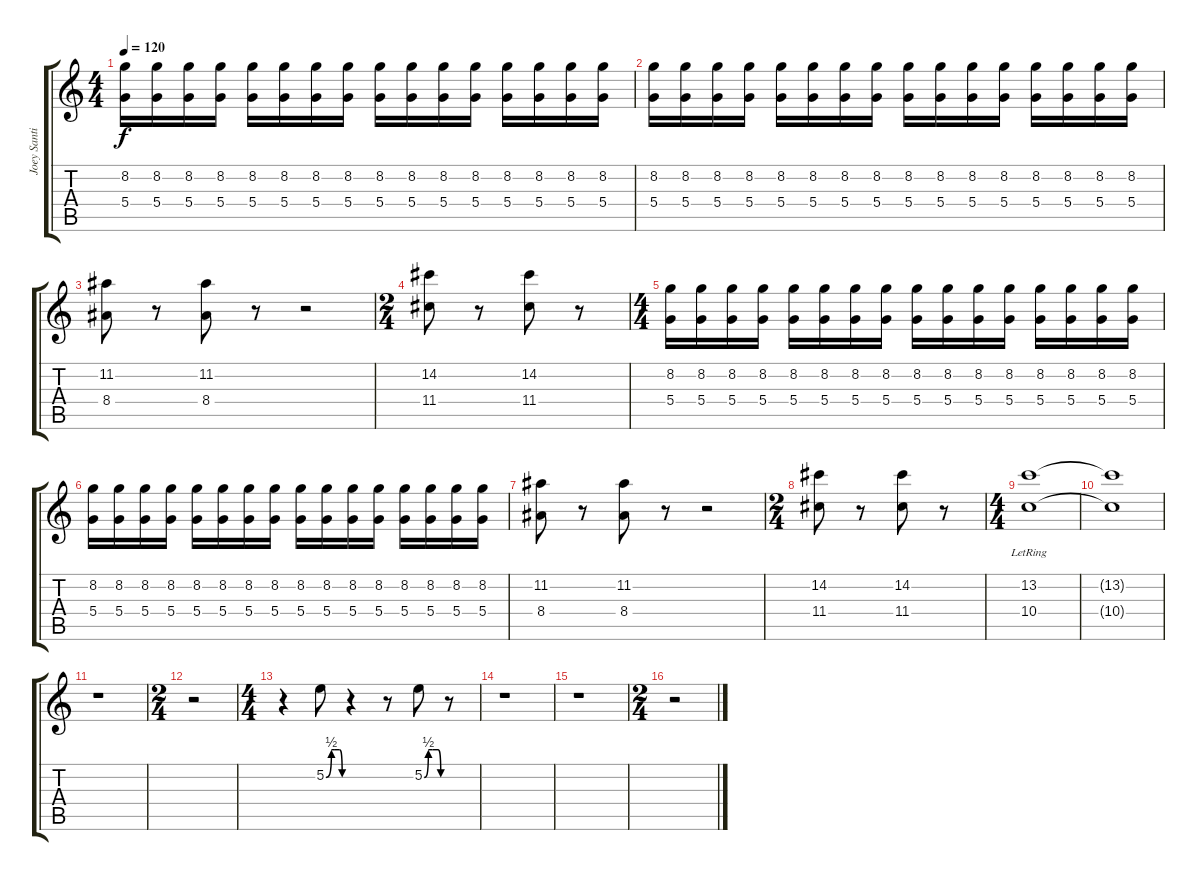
\track ("Joey Santiago" "Joey Santi") {instrument distortionguitar}
\staff {score tabs}
\tuning (E4 B3 G3 D3 A2 E2) {hide}
\ts (4 4)
\tempo 120
\clef g2
\ks c
(8.2 5.4).16{dy f} (8.2 5.4).16 (8.2 5.4).16 (8.2 5.4).16 (8.2 5.4).16 (8.2 5.4).16 (8.2 5.4).16 (8.2 5.4).16 (8.2 5.4).16 (8.2 5.4).16 (8.2 5.4).16 (8.2 5.4).16 (8.2 5.4).16 (8.2 5.4).16 (8.2 5.4).16 (8.2 5.4).16 |
(8.2 5.4).16 (8.2 5.4).16 (8.2 5.4).16 (8.2 5.4).16 (8.2 5.4).16 (8.2 5.4).16 (8.2 5.4).16 (8.2 5.4).16 (8.2 5.4).16 (8.2 5.4).16 (8.2 5.4).16 (8.2 5.4).16 (8.2 5.4).16 (8.2 5.4).16 (8.2 5.4).16 (8.2 5.4).16 |
(11.2 8.4).8 r.8 (11.2 8.4).8 r.8 r.2 |
\ts (2 4)
(14.2 11.4).8 r.8 (14.2 11.4).8 r.8 |
\ts (4 4)
(8.2 5.4).16 (8.2 5.4).16 (8.2 5.4).16 (8.2 5.4).16 (8.2 5.4).16 (8.2 5.4).16 (8.2 5.4).16 (8.2 5.4).16 (8.2 5.4).16 (8.2 5.4).16 (8.2 5.4).16 (8.2 5.4).16 (8.2 5.4).16 (8.2 5.4).16 (8.2 5.4).16 (8.2 5.4).16 |
(8.2 5.4).16 (8.2 5.4).16 (8.2 5.4).16 (8.2 5.4).16 (8.2 5.4).16 (8.2 5.4).16 (8.2 5.4).16 (8.2 5.4).16 (8.2 5.4).16 (8.2 5.4).16 (8.2 5.4).16 (8.2 5.4).16 (8.2 5.4).16 (8.2 5.4).16 (8.2 5.4).16 (8.2 5.4).16 |
(11.2 8.4).8 r.8 (11.2 8.4).8 r.8 r.2 |
\ts (2 4)
(14.2 11.4).8 r.8 (14.2 11.4).8 r.8 |
\ts (4 4)
(13.2{lr} 10.4{lr}).1 |
(13.2{t} 10.4{t}).1 |
r.1 |
\ts (2 4)
r.2 |
\ts (4 4)
r.4 5.2{be (custom 0 0 20 2 30 2 50 2 60 0)}.8 r.4 r.8 5.2{be (custom 0 0 15 2 30 2 50 2 60 0)}.8 r.8 |
r.1 |
r.1 |
\ts (2 4)
r.2
